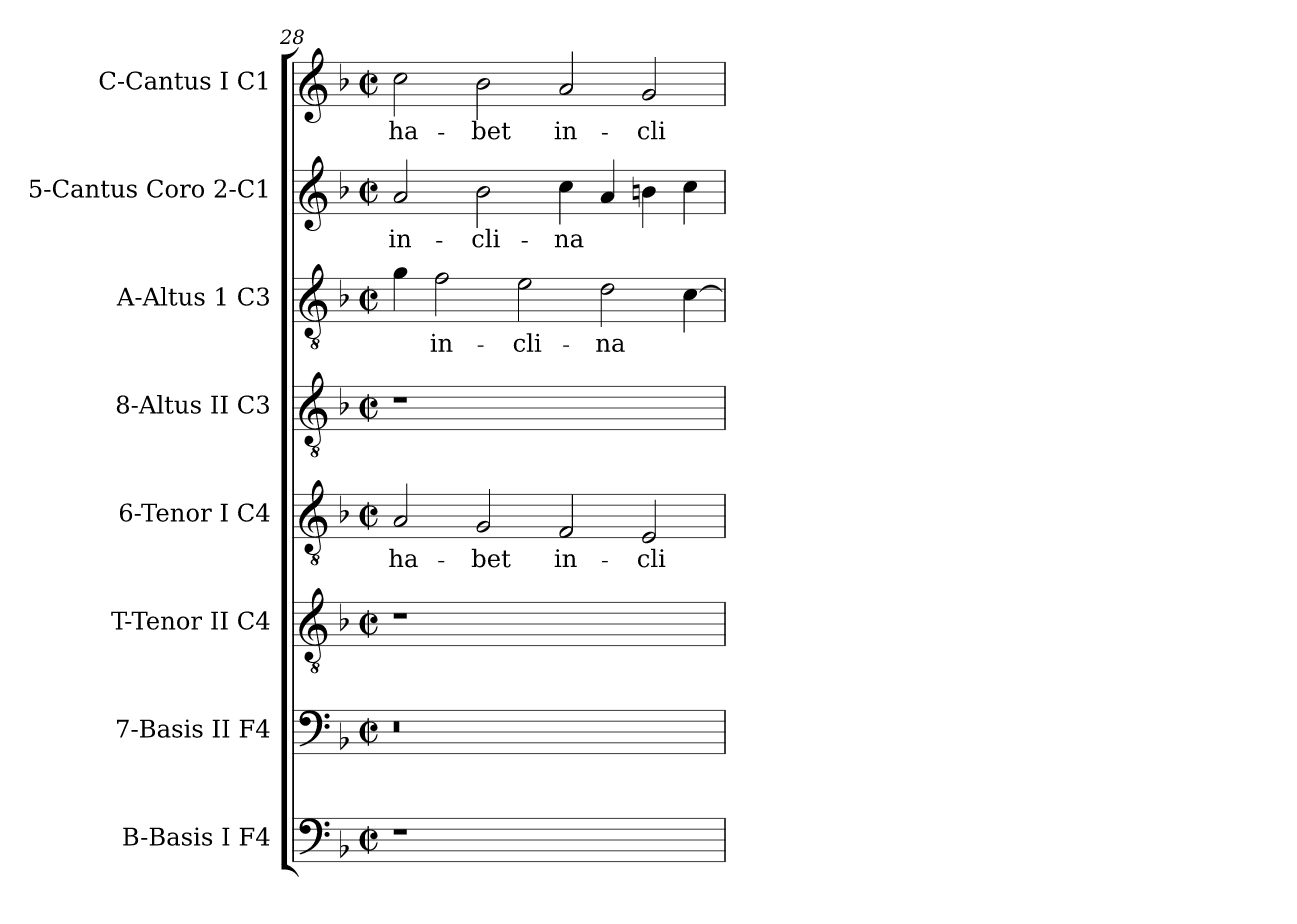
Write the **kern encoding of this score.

**kern	**kern	**kern	**kern	**text	**kern	**kern	**text	**kern	**text	**kern	**text
*part8	*part7	*part6	*part5	*part5	*part4	*part3	*part3	*part2	*part2	*part1	*part1
*staff8	*staff7	*staff6	*staff5	*staff5	*staff4	*staff3	*staff3	*staff2	*staff2	*staff1	*staff1
*I"B-Basis I  F4	*I"7-Basis II  F4	*I"T-Tenor II  C4	*I"6-Tenor I  C4	*	*I"8-Altus II  C3	*I"A-Altus 1  C3	*	*I"5-Cantus  Coro 2-C1	*	*I"C-Cantus I  C1	*
*I'B	*	*I'T	*	*	*	*I'A	*	*	*	*I'C	*
*clefF4	*clefF4	*clefGv2	*clefGv2	*	*clefGv2	*clefGv2	*	*clefG2	*	*clefG2	*
*k[b-]	*k[b-]	*k[b-]	*k[b-]	*	*k[b-]	*k[b-]	*	*k[b-]	*	*k[b-]	*
*F:	*F:	*F:	*F:	*	*F:	*F:	*	*F:	*	*F:	*
*M2/2	*M2/2	*M2/2	*M2/2	*	*M2/2	*M2/2	*	*M2/2	*	*M2/2	*
*met(c|)	*met(c|)	*met(c|)	*met(c|)	*	*met(c|)	*met(c|)	*	*met(c|)	*	*met(c|)	*
=28	=28	=28	=28	=28	=28	=28	=28	=28	=28	=28	=28
!	!	!	!	!LO:LY:b:cj	!	!	!LO:LY:b:cj	!	!LO:LY:b:cj	!	!LO:LY:b:cj
1r	0r	1r	2A/	ha-	1r	4g\	.	2a/	-in-	2cc\	ha-
!	!	!	!	!	!	!	!LO:LY:b:cj	!	!	!	!
.	.	.	.	.	.	2f\	in-	.	.	.	.
!	!	!	!	!LO:LY:b:cj	!	!	!	!	!LO:LY:b:cj	!	!LO:LY:b:cj
.	.	.	2G/	-bet	.	.	.	2b-\	-cli-	2b-\	-bet
!	!	!	!	!	!	!	!LO:LY:b:cj	!	!	!	!
.	.	.	.	.	.	2e\	-cli-	.	.	.	.
!	!	!	!	!LO:LY:b:cj	!	!	!	!	!LO:LY:b:cj	!	!LO:LY:b:cj
1ryy	.	1ryy	2F/	in-	1ryy	.	.	4cc\	-na-	2a/	in-
!	!	!	!	!	!	!	!LO:LY:b:cj	!	!LO:LY:b:cj	!	!
.	.	.	.	.	.	2d\	-na-	4a/	--	.	.
!	!	!	!	!LO:LY:b:cj	!	!	!	!	!LO:LY:b:cj	!	!LO:LY:b:cj
.	.	.	2E/	-cli-	.	.	.	4bn\	--	2g/	-cli-
!	!	!	!	!	!	!	!LO:LY:b:cj	!	!LO:LY:b:cj	!	!
.	.	.	.	.	.	[>4c\	--	4cc\	--	.	.
=	=	=	=	=	=	=	=	=	=	=	=
*-	*-	*-	*-	*-	*-	*-	*-	*-	*-	*-	*-
